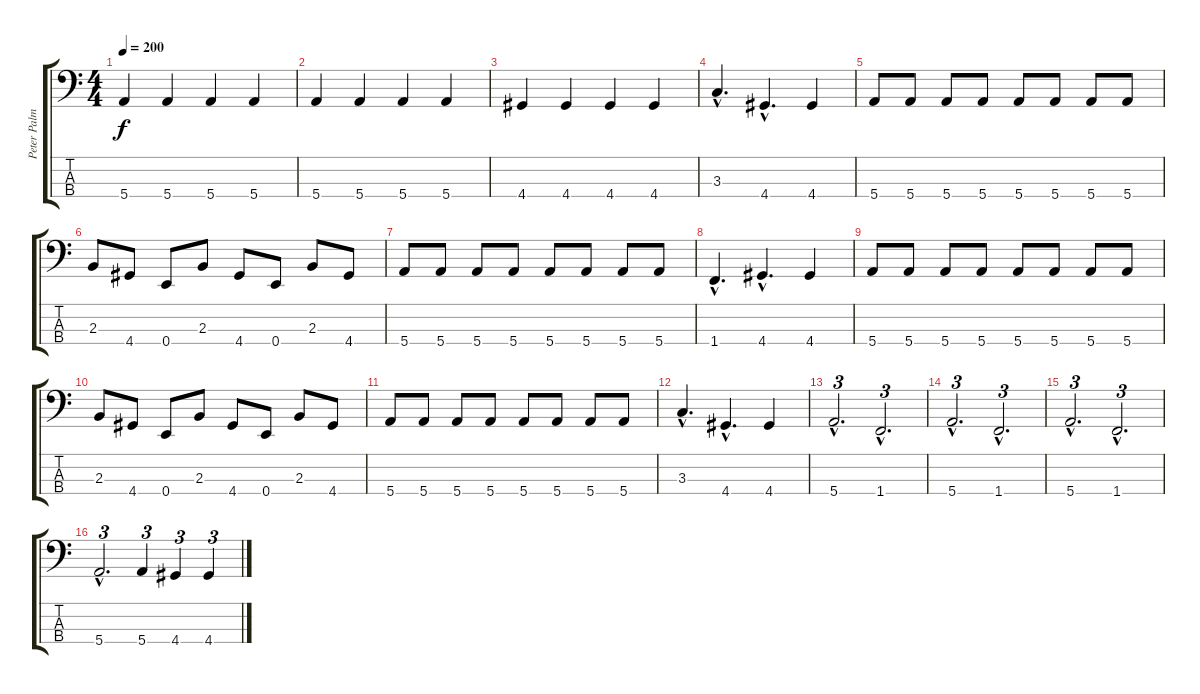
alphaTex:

\track ("Peter Palmdahl" "Peter Palm") {instrument electricbasspick}
\staff {score tabs}
\tuning (G2 D2 A1 E1) {hide}
\ts (4 4)
\tempo 200
\clef f4
\ks c
5.4.4{dy f} 5.4.4 5.4.4 5.4.4 |
5.4.4 5.4.4 5.4.4 5.4.4 |
4.4.4 4.4.4 4.4.4 4.4.4 |
3.3{hac}.4{d} 4.4{hac}.4{d} 4.4.4 |
5.4.8 5.4.8 5.4.8 5.4.8 5.4.8 5.4.8 5.4.8 5.4.8 |
2.3.8 4.4.8 0.4.8 2.3.8 4.4.8 0.4.8 2.3.8 4.4.8 |
5.4.8 5.4.8 5.4.8 5.4.8 5.4.8 5.4.8 5.4.8 5.4.8 |
1.4{hac}.4{d} 4.4{hac}.4{d} 4.4.4 |
5.4.8 5.4.8 5.4.8 5.4.8 5.4.8 5.4.8 5.4.8 5.4.8 |
2.3.8 4.4.8 0.4.8 2.3.8 4.4.8 0.4.8 2.3.8 4.4.8 |
5.4.8 5.4.8 5.4.8 5.4.8 5.4.8 5.4.8 5.4.8 5.4.8 |
3.3{hac}.4{d} 4.4{hac}.4{d} 4.4.4 |
5.4{hac}.2{d tu (3 2)} 1.4{hac}.2{d tu (3 2)} |
5.4{hac}.2{d tu (3 2)} 1.4{hac}.2{d tu (3 2)} |
5.4{hac}.2{d tu (3 2)} 1.4{hac}.2{d tu (3 2)} |
5.4{hac}.2{d tu (3 2)} 5.4.4{tu (3 2)} 4.4.4{tu (3 2)} 4.4.4{tu (3 2)}
